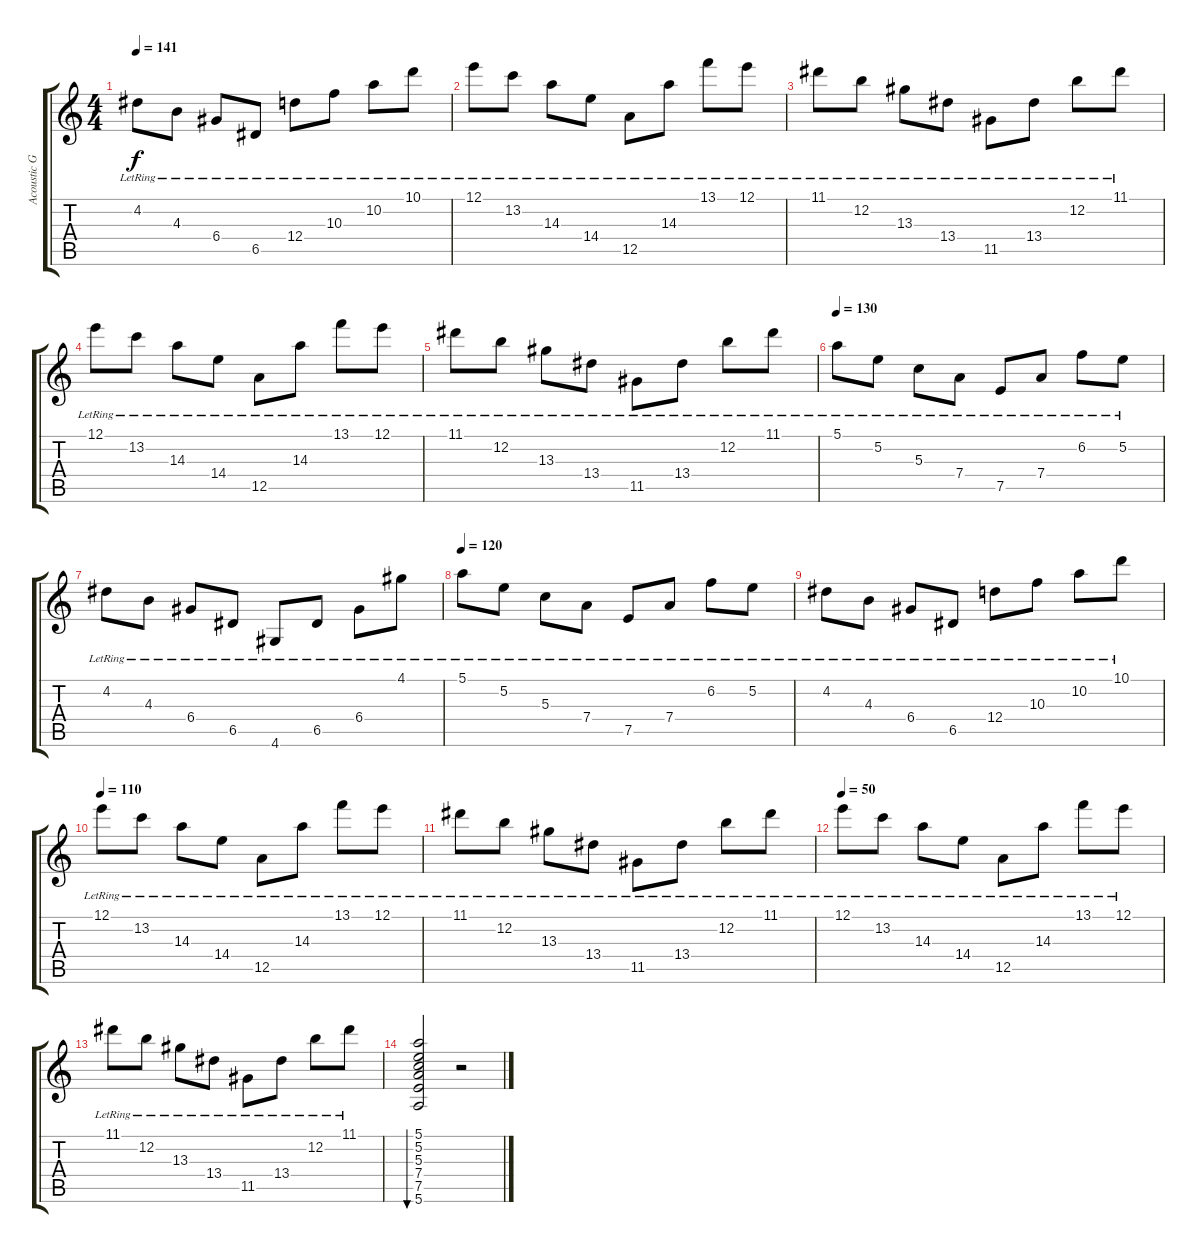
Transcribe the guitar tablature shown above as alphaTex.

\track ("Acoustic Guitar II" "Acoustic G") {instrument acousticguitarsteel}
\staff {score tabs}
\tuning (E4 B3 G3 D3 A2 E2) {hide}
\ts (4 4)
\tempo 141
\clef g2
\ks c
4.2{lr}.8{dy f} 4.3{lr}.8 6.4{lr}.8 6.5{lr}.8 12.4{lr}.8 10.3{lr}.8 10.2{lr}.8 10.1{lr}.8 |
12.1{lr}.8 13.2{lr}.8 14.3{lr}.8 14.4{lr}.8 12.5{lr}.8 14.3{lr}.8 13.1{lr}.8 12.1{lr}.8 |
11.1{lr}.8 12.2{lr}.8 13.3{lr}.8 13.4{lr}.8 11.5{lr}.8 13.4{lr}.8 12.2{lr}.8 11.1{lr}.8 |
12.1{lr}.8 13.2{lr}.8 14.3{lr}.8 14.4{lr}.8 12.5{lr}.8 14.3{lr}.8 13.1{lr}.8 12.1{lr}.8 |
11.1{lr}.8 12.2{lr}.8 13.3{lr}.8 13.4{lr}.8 11.5{lr}.8 13.4{lr}.8 12.2{lr}.8 11.1{lr}.8 |
\tempo 130
5.1{lr}.8{volume 14} 5.2{lr}.8 5.3{lr}.8 7.4{lr}.8 7.5{lr}.8 7.4{lr}.8 6.2{lr}.8 5.2{lr}.8 |
4.2{lr}.8 4.3{lr}.8 6.4{lr}.8 6.5{lr}.8 4.6{lr}.8 6.5{lr}.8 6.4{lr}.8 4.1{lr}.8 |
\tempo 120
5.1{lr}.8 5.2{lr}.8 5.3{lr}.8 7.4{lr}.8 7.5{lr}.8 7.4{lr}.8 6.2{lr}.8 5.2{lr}.8 |
4.2{lr}.8 4.3{lr}.8 6.4{lr}.8 6.5{lr}.8 12.4{lr}.8 10.3{lr}.8 10.2{lr}.8 10.1{lr}.8 |
\tempo 110
12.1{lr}.8 13.2{lr}.8 14.3{lr}.8 14.4{lr}.8 12.5{lr}.8 14.3{lr}.8 13.1{lr}.8 12.1{lr}.8 |
11.1{lr}.8 12.2{lr}.8 13.3{lr}.8 13.4{lr}.8 11.5{lr}.8 13.4{lr}.8 12.2{lr}.8 11.1{lr}.8 |
\tempo 50
12.1{lr}.8 13.2{lr}.8 14.3{lr}.8 14.4{lr}.8 12.5{lr}.8 14.3{lr}.8 13.1{lr}.8 12.1{lr}.8 |
11.1{lr}.8 12.2{lr}.8 13.3{lr}.8 13.4{lr}.8 11.5{lr}.8 13.4{lr}.8 12.2{lr}.8 11.1{lr}.8 |
(5.1 5.2 5.3 7.4 7.5 5.6).2{bu 480 volume 14} r.2
